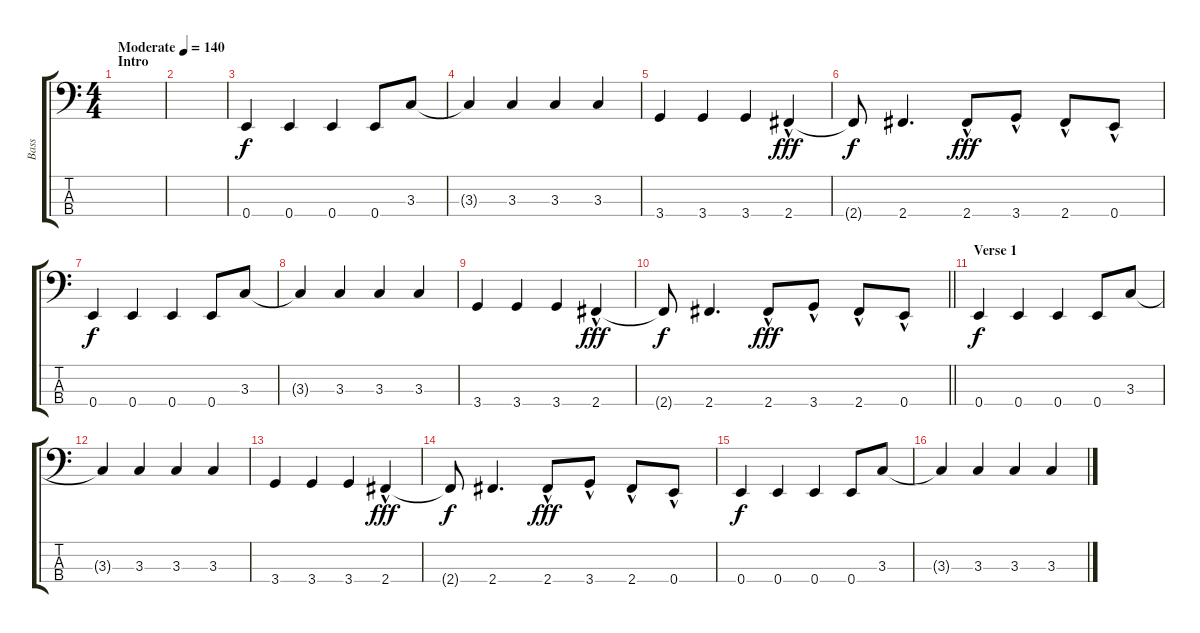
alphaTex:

\track ("Bass" "Bass") {instrument electricbasspick}
\staff {score tabs}
\tuning (G2 D2 A1 E1) {hide}
\ts (4 4)
\section ("" "Intro")
\tempo (140 "Moderate")
\clef f4
\ks c
|
|
0.4.4 0.4.4 0.4.4 0.4.8 3.3.8 |
3.3{t}.4 3.3.4 3.3.4 3.3.4 |
3.4.4 3.4.4 3.4.4 2.4{hac}.4{dy fff} |
2.4{t}.8{dy f} 2.4.4{d} 2.4{hac}.8{dy fff} 3.4{hac}.8 2.4{hac}.8 0.4{hac}.8 |
0.4.4{dy f} 0.4.4 0.4.4 0.4.8 3.3.8 |
3.3{t}.4 3.3.4 3.3.4 3.3.4 |
3.4.4 3.4.4 3.4.4 2.4{hac}.4{dy fff} |
\barLineRight lightlight
2.4{t}.8{dy f} 2.4.4{d} 2.4{hac}.8{dy fff} 3.4{hac}.8 2.4{hac}.8 0.4{hac}.8 |
\section ("" "Verse 1")
0.4.4{dy f} 0.4.4 0.4.4 0.4.8 3.3.8 |
3.3{t}.4 3.3.4 3.3.4 3.3.4 |
3.4.4 3.4.4 3.4.4 2.4{hac}.4{dy fff} |
2.4{t}.8{dy f} 2.4.4{d} 2.4{hac}.8{dy fff} 3.4{hac}.8 2.4{hac}.8 0.4{hac}.8 |
0.4.4{dy f} 0.4.4 0.4.4 0.4.8 3.3.8 |
3.3{t}.4 3.3.4 3.3.4 3.3.4
